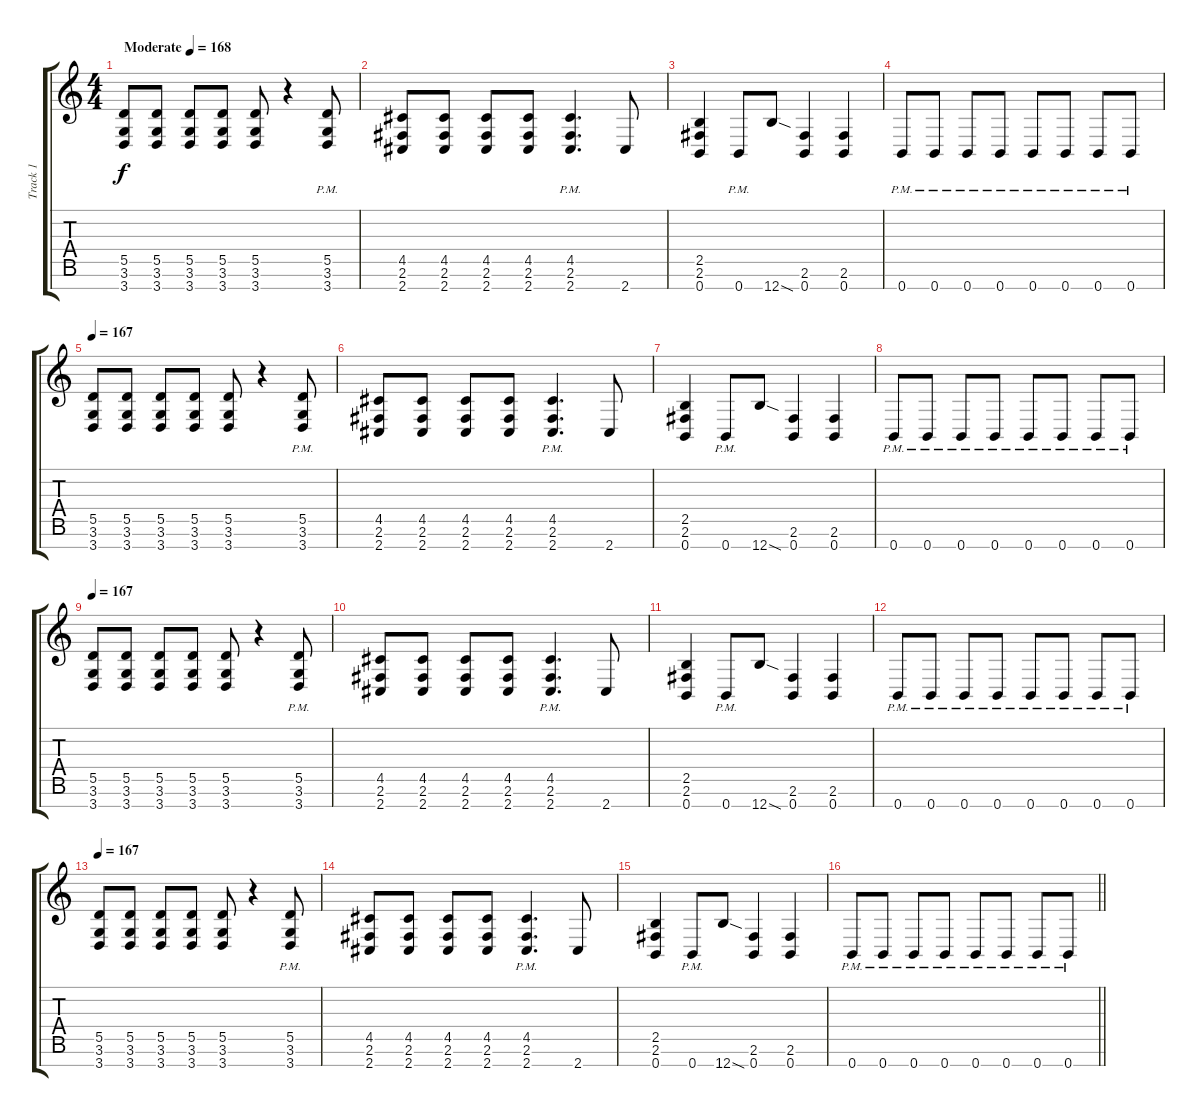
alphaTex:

\track ("Track 1" "Track 1") {instrument distortionguitar}
\staff {score tabs}
\tuning (E4 B3 G3 D3 A2 E2 B1) {hide}
\ts (4 4)
\section ("" "")
\tempo (168 "Moderate")
\tempo 167
\tempo (168 "Moderate")
\clef g2
\ks c
(5.5 3.6 3.7).8{dy f instrument distortionguitar} (5.5 3.6 3.7).8 (5.5 3.6 3.7).8 (5.5 3.6 3.7).8 (5.5 3.6 3.7).8 r.4 (5.5 3.6 3.7{pm}).8 |
(4.5 2.6 2.7).8 (4.5 2.6 2.7).8 (4.5 2.6 2.7).8 (4.5 2.6 2.7).8 (4.5 2.6 2.7{pm}).4{d} 2.7.8 |
(2.5 2.6 0.7).4 0.7{pm}.8 12.7{sod}.8 (2.6 0.7).4 (2.6 0.7).4 |
0.7{pm}.8 0.7{pm}.8 0.7{pm}.8 0.7{pm}.8 0.7{pm}.8 0.7{pm}.8 0.7{pm}.8 0.7{pm}.8 |
\tempo 167
(5.5 3.6 3.7).8 (5.5 3.6 3.7).8 (5.5 3.6 3.7).8 (5.5 3.6 3.7).8 (5.5 3.6 3.7).8 r.4 (5.5 3.6 3.7{pm}).8 |
(4.5 2.6 2.7).8 (4.5 2.6 2.7).8 (4.5 2.6 2.7).8 (4.5 2.6 2.7).8 (4.5 2.6 2.7{pm}).4{d} 2.7.8 |
(2.5 2.6 0.7).4 0.7{pm}.8 12.7{sod}.8 (2.6 0.7).4 (2.6 0.7).4 |
0.7{pm}.8 0.7{pm}.8 0.7{pm}.8 0.7{pm}.8 0.7{pm}.8 0.7{pm}.8 0.7{pm}.8 0.7{pm}.8 |
\tempo 167
(5.5 3.6 3.7).8 (5.5 3.6 3.7).8 (5.5 3.6 3.7).8 (5.5 3.6 3.7).8 (5.5 3.6 3.7).8 r.4 (5.5 3.6 3.7{pm}).8 |
(4.5 2.6 2.7).8 (4.5 2.6 2.7).8 (4.5 2.6 2.7).8 (4.5 2.6 2.7).8 (4.5 2.6 2.7{pm}).4{d} 2.7.8 |
(2.5 2.6 0.7).4 0.7{pm}.8 12.7{sod}.8 (2.6 0.7).4 (2.6 0.7).4 |
0.7{pm}.8 0.7{pm}.8 0.7{pm}.8 0.7{pm}.8 0.7{pm}.8 0.7{pm}.8 0.7{pm}.8 0.7{pm}.8 |
\tempo 167
(5.5 3.6 3.7).8 (5.5 3.6 3.7).8 (5.5 3.6 3.7).8 (5.5 3.6 3.7).8 (5.5 3.6 3.7).8 r.4 (5.5 3.6 3.7{pm}).8 |
(4.5 2.6 2.7).8 (4.5 2.6 2.7).8 (4.5 2.6 2.7).8 (4.5 2.6 2.7).8 (4.5 2.6 2.7{pm}).4{d} 2.7.8 |
(2.5 2.6 0.7).4 0.7{pm}.8 12.7{sod}.8 (2.6 0.7).4 (2.6 0.7).4 |
\barLineRight lightlight
0.7{pm}.8 0.7{pm}.8 0.7{pm}.8 0.7{pm}.8 0.7{pm}.8 0.7{pm}.8 0.7{pm}.8 0.7{pm}.8
